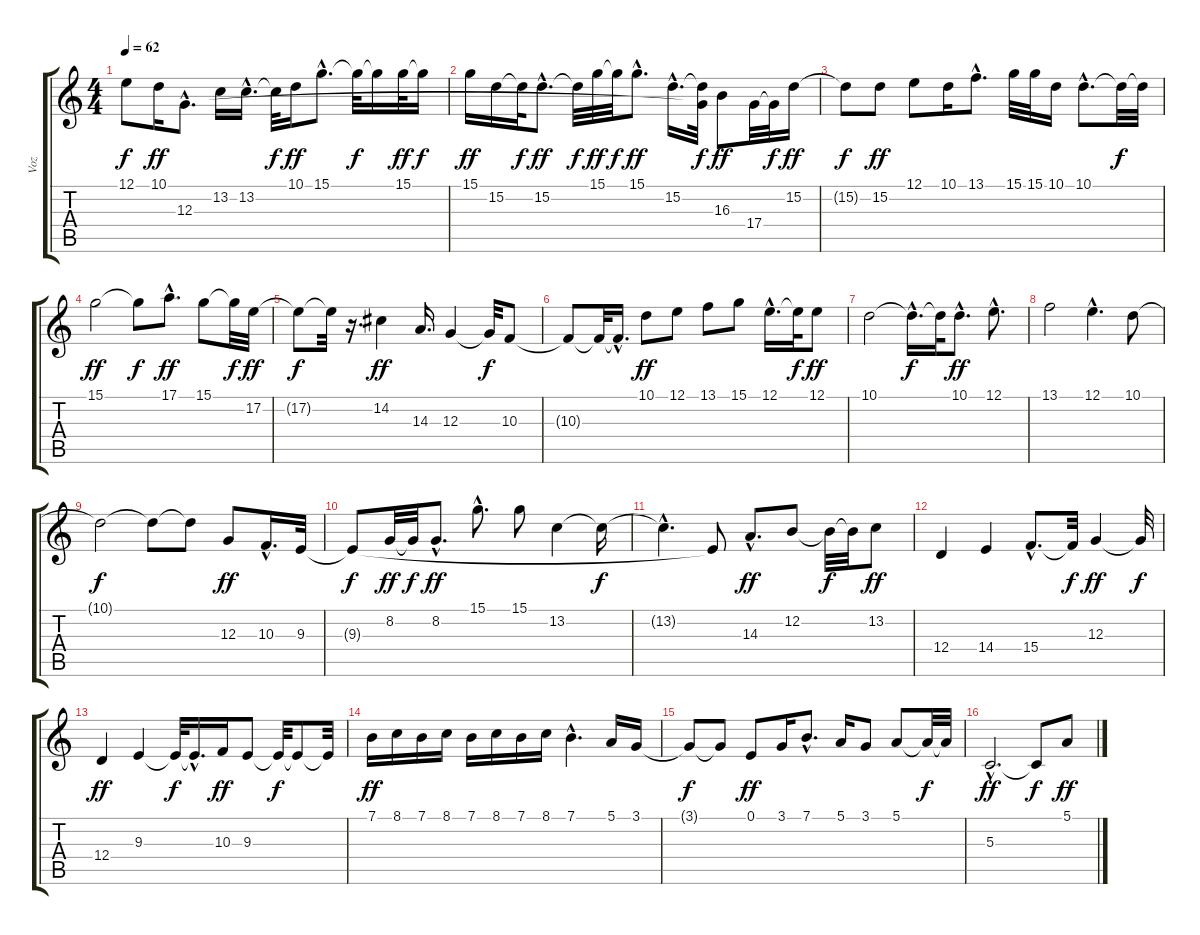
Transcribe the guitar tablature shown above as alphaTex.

\track ("Voz" "Voz") {instrument lead1square}
\staff {score tabs}
\tuning (E4 B3 G3 D3 A2 E2) {hide}
\ts (4 4)
\tempo 62
\clef g2
\ks c
12.1{t}.8{dy f} 10.1.16{dy ff} 12.3{hac}.8{d} 13.2.16 13.2{hac}.16{d} 13.2{t}.32{dy f} 10.1.16{dy ff} 15.1{hac}.8{d} 15.1{t}.32{dy f} 15.1{t}.16 15.1.32{dy ff} 15.1{t}.16{dy f} |
15.1.16{dy ff} 15.2.16 15.2{t}.32{dy f} 15.2{hac}.8{d dy ff} 15.2{t}.32{dy f} 15.1.32{dy ff} 15.1{t}.32{dy f} 15.1{hac}.8{d dy ff} 15.2{hac}.16{d} (15.2{t} 12.3{t}).32{dy f} 16.3.8{dy ff} 17.4.32 17.4{t}.32{dy f} 15.2.16{dy ff} |
15.2{t}.8{dy f} 15.2.8{dy ff} 12.1.8 10.1.16 13.1{hac}.8{d} 15.1.32 15.1.32 10.1.16 10.1{hac}.8{d} 10.1{t}.32{dy f} 10.1{t}.32 |
15.1.2{dy ff} 15.1{t}.8{dy f} 17.1{hac}.8{d dy ff} 15.1.8 15.1{t}.32{dy f} 17.2.32{dy ff} |
17.2{t}.8{dy f} 17.2{t}.32 r.16{d} 14.2.4{dy ff} 14.3.16{d} 12.3.4 12.3{t}.32{dy f} 10.3.8 |
10.3{t}.8 10.3{t}.32 10.3{hac t}.16{d} 10.1.8{dy ff} 12.1.8 13.1.8 15.1.8 12.1{hac}.16{d} 12.1{t}.32{dy f} 12.1.8{dy ff} |
10.1.2 10.1{hac t}.16{d dy f} 10.1{t}.32 10.1{hac}.8{d dy ff} 12.1{hac}.8{d} |
13.1.2 12.1{hac}.4{d} 10.1.8 |
10.1{t}.2{dy f} 10.1{t}.8 10.1{t}.8 12.3.8{dy ff} 10.3{hac}.16{d} 9.3.32 |
9.3{t}.8{dy f} 8.2.32{dy ff} 8.2{t}.32{dy f} 8.2{hac}.8{d dy ff} 15.1{hac}.8{d} 15.1.8 13.2.4 13.2{t}.16{dy f} |
13.2{hac t}.4{d} 9.3{t}.8 14.3{hac}.8{d dy ff} 12.2.8 12.2{t}.32{dy f} 12.2{t}.32 13.2.8{dy ff} |
12.4.4 14.4.4 15.4{hac}.8{d} 15.4{t}.32{dy f} 12.3.4{dy ff} 12.3{t}.32{dy f} |
12.4.4{dy ff} 9.3.4 9.3{t}.32{dy f} 9.3{hac t}.16{d} 10.3.16{dy ff} 9.3.8 9.3{t}.32{dy f} 9.3{t}.8 9.3{t}.32 |
7.1.16{dy ff} 8.1.16 7.1.16 8.1.16 7.1.16 8.1.16 7.1.16 8.1.16 7.1{hac}.4{d} 5.1.16 3.1.16 |
3.1{t}.8{dy f} 3.1{t}.8 0.1.8{dy ff} 3.1.16 7.1{hac}.8{d} 5.1.16 3.1.8 5.1.8 5.1{t}.32{dy f} 5.1{t}.32 |
5.3{hac}.2{d dy ff} 5.3{t}.8{dy f} 5.1.8{dy ff}
